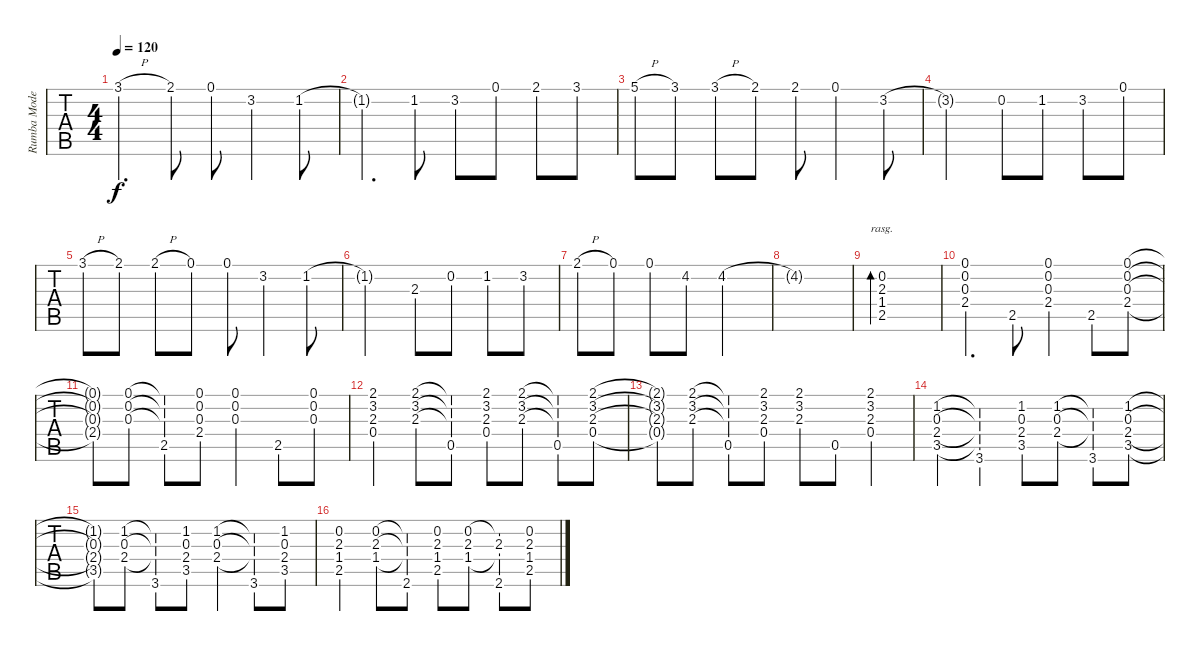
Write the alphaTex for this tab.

\track ("Rumba Moderatto" "Rumba Mode") {instrument acousticguitarnylon}
\staff {tabs}
\tuning (E4 B3 G3 D3 A2 E2) {hide}
\ts (4 4)
\tempo 120
\clef g2
\ks c
3.1{h}.4{d dy f} 2.1.8 0.1.8 3.2.4 1.2.8 |
1.2{t}.4{d} 1.2.8 3.2.8 0.1.8 2.1.8 3.1.8 |
5.1{h}.8 3.1.8 3.1{h}.8 2.1.8 2.1.8 0.1.4 3.2.8 |
3.2{t}.2 0.2.8 1.2.8 3.2.8 0.1.8 |
3.1{h}.8 2.1.8 2.1{h}.8 0.1.8 0.1.8 3.2.4 1.2.8 |
1.2{t}.2 2.3.8 0.2.8 1.2.8 3.2.8 |
2.1{h}.8 0.1.8 0.1.8 4.2.8 4.2.2 |
4.2{t}.1 |
(0.2 2.3 1.4 2.5).1{bd 30 rasg ii} |
(0.1 0.2 0.3 2.4).4{d} 2.5.8 (0.1 0.2 0.3 2.4).4 2.5.8 (0.1 0.2 0.3 2.4).8 |
(0.1{t} 0.2{t} 0.3{t} 2.4{t}).8 (0.1 0.2 0.3).8 (0.1{t} 0.2{t} 0.3{t} 2.5).8 (0.1 0.2 0.3 2.4).8 (0.1 0.2 0.3).4 2.5.8 (0.1 0.2 0.3).8 |
(2.1 3.2 2.3 0.4).4 (2.1 3.2 2.3).8 (2.1{t} 3.2{t} 2.3{t} 0.5).8 (2.1 3.2 2.3 0.4).8 (2.1 3.2 2.3).8 (2.1{t} 3.2{t} 2.3{t} 0.5).8 (2.1 3.2 2.3 0.4).8 |
(2.1{t} 3.2{t} 2.3{t} 0.4{t}).8 (2.1 3.2 2.3).8 (2.1{t} 3.2{t} 2.3{t} 0.5).8 (2.1 3.2 2.3 0.4).8 (2.1 3.2 2.3).8 0.5.8 (2.1 3.2 2.3 0.4).4 |
(1.2 0.3 2.4 3.5).4 (1.2{t} 0.3{t} 2.4{t} 3.5{t} 3.6).4 (1.2 0.3 2.4 3.5).8 (1.2 0.3 2.4).8 (1.2{t} 0.3{t} 2.4{t} 3.6).8 (1.2 0.3 2.4 3.5).8 |
(1.2{t} 0.3{t} 2.4{t} 3.5{t}).8 (1.2 0.3 2.4).8 (1.2{t} 0.3{t} 2.4{t} 3.6).8 (1.2 0.3 2.4 3.5).8 (1.2 0.3 2.4).4 (1.2{t} 0.3{t} 2.4{t} 3.6).8 (1.2 0.3 2.4 3.5).8 |
(0.2 2.3 1.4 2.5).4 (0.2 2.3 1.4).8 (0.2{t} 2.3{t} 1.4{t} 2.6).8 (0.2 2.3 1.4 2.5).8 (0.2 2.3 1.4).8 (0.2{t} 2.3 1.4{t} 2.6).8 (0.2 2.3 1.4 2.5).8
